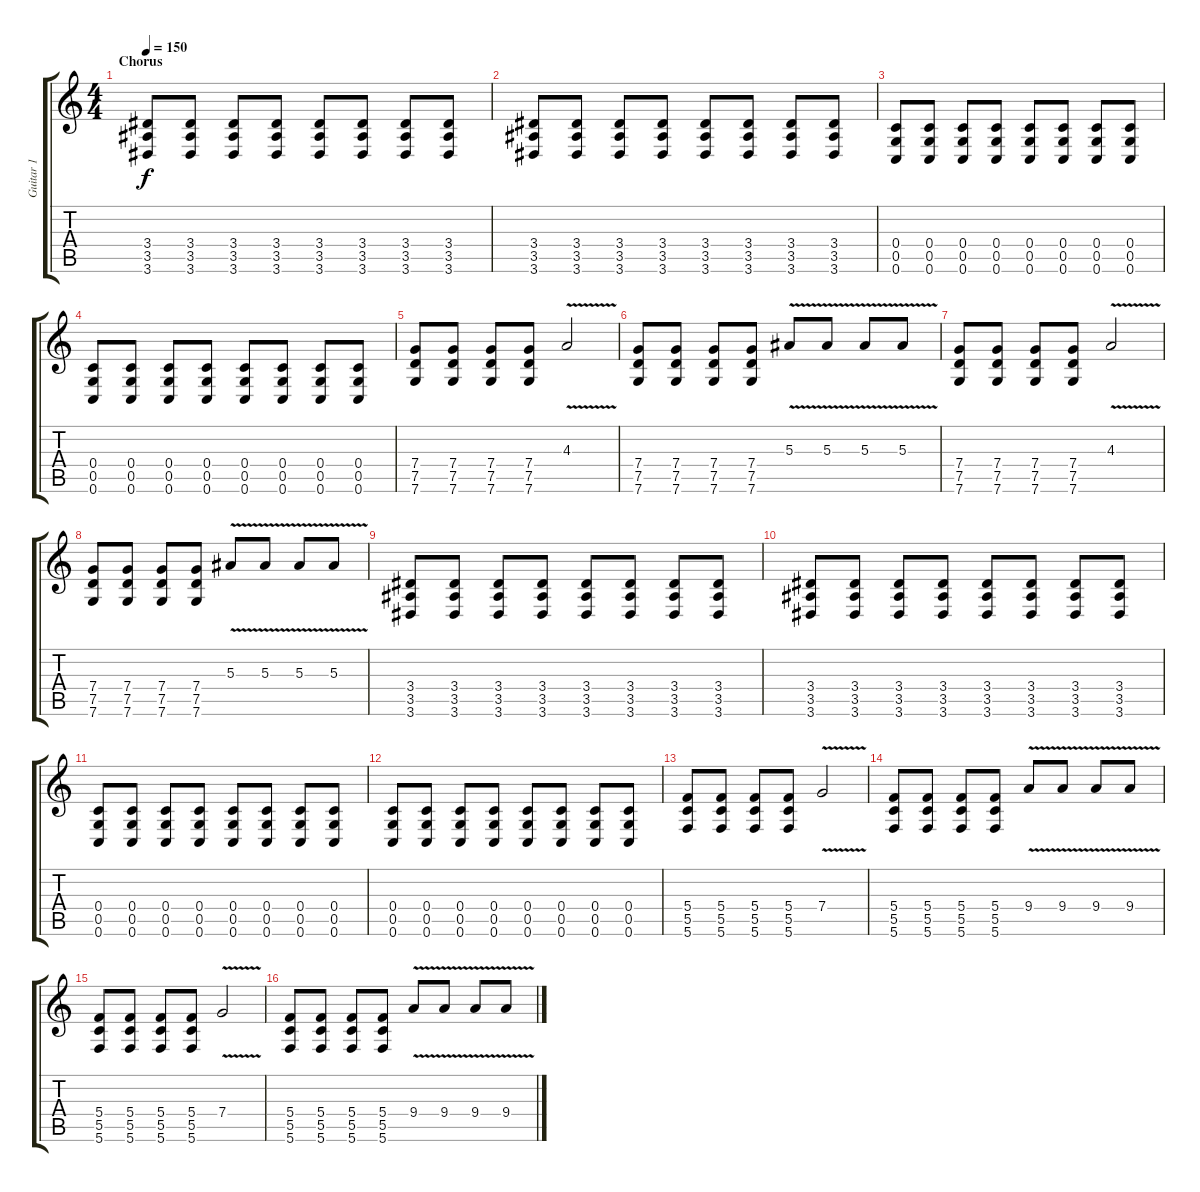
\track ("Guitar 1" "Guitar 1") {instrument distortionguitar}
\staff {score tabs}
\tuning (D4 A3 F3 C3 G2 C2) {hide}
\ts (4 4)
\section ("" "Chorus")
\tempo 150
\clef g2
\ks c
(3.4 3.5 3.6).8{dy f} (3.4 3.5 3.6).8 (3.4 3.5 3.6).8 (3.4 3.5 3.6).8 (3.4 3.5 3.6).8 (3.4 3.5 3.6).8 (3.4 3.5 3.6).8 (3.4 3.5 3.6).8 |
(3.4 3.5 3.6).8 (3.4 3.5 3.6).8 (3.4 3.5 3.6).8 (3.4 3.5 3.6).8 (3.4 3.5 3.6).8 (3.4 3.5 3.6).8 (3.4 3.5 3.6).8 (3.4 3.5 3.6).8 |
(0.4 0.5 0.6).8 (0.4 0.5 0.6).8 (0.4 0.5 0.6).8 (0.4 0.5 0.6).8 (0.4 0.5 0.6).8 (0.4 0.5 0.6).8 (0.4 0.5 0.6).8 (0.4 0.5 0.6).8 |
(0.4 0.5 0.6).8 (0.4 0.5 0.6).8 (0.4 0.5 0.6).8 (0.4 0.5 0.6).8 (0.4 0.5 0.6).8 (0.4 0.5 0.6).8 (0.4 0.5 0.6).8 (0.4 0.5 0.6).8 |
(7.4 7.5 7.6).8 (7.4 7.5 7.6).8 (7.4 7.5 7.6).8 (7.4 7.5 7.6).8 4.3{v}.2 |
(7.4 7.5 7.6).8 (7.4 7.5 7.6).8 (7.4 7.5 7.6).8 (7.4 7.5 7.6).8 5.3{v}.8 5.3{v}.8 5.3{v}.8 5.3{v}.8 |
(7.4 7.5 7.6).8 (7.4 7.5 7.6).8 (7.4 7.5 7.6).8 (7.4 7.5 7.6).8 4.3{v}.2 |
(7.4 7.5 7.6).8 (7.4 7.5 7.6).8 (7.4 7.5 7.6).8 (7.4 7.5 7.6).8 5.3{v}.8 5.3{v}.8 5.3{v}.8 5.3{v}.8 |
(3.4 3.5 3.6).8 (3.4 3.5 3.6).8 (3.4 3.5 3.6).8 (3.4 3.5 3.6).8 (3.4 3.5 3.6).8 (3.4 3.5 3.6).8 (3.4 3.5 3.6).8 (3.4 3.5 3.6).8 |
(3.4 3.5 3.6).8 (3.4 3.5 3.6).8 (3.4 3.5 3.6).8 (3.4 3.5 3.6).8 (3.4 3.5 3.6).8 (3.4 3.5 3.6).8 (3.4 3.5 3.6).8 (3.4 3.5 3.6).8 |
(0.4 0.5 0.6).8 (0.4 0.5 0.6).8 (0.4 0.5 0.6).8 (0.4 0.5 0.6).8 (0.4 0.5 0.6).8 (0.4 0.5 0.6).8 (0.4 0.5 0.6).8 (0.4 0.5 0.6).8 |
(0.4 0.5 0.6).8 (0.4 0.5 0.6).8 (0.4 0.5 0.6).8 (0.4 0.5 0.6).8 (0.4 0.5 0.6).8 (0.4 0.5 0.6).8 (0.4 0.5 0.6).8 (0.4 0.5 0.6).8 |
(5.4 5.5 5.6).8 (5.4 5.5 5.6).8 (5.4 5.5 5.6).8 (5.4 5.5 5.6).8 7.4{v}.2 |
(5.4 5.5 5.6).8 (5.4 5.5 5.6).8 (5.4 5.5 5.6).8 (5.4 5.5 5.6).8 9.4{v}.8 9.4{v}.8 9.4{v}.8 9.4{v}.8 |
(5.4 5.5 5.6).8 (5.4 5.5 5.6).8 (5.4 5.5 5.6).8 (5.4 5.5 5.6).8 7.4{v}.2 |
(5.4 5.5 5.6).8 (5.4 5.5 5.6).8 (5.4 5.5 5.6).8 (5.4 5.5 5.6).8 9.4{v}.8 9.4{v}.8 9.4{v}.8 9.4{v}.8
